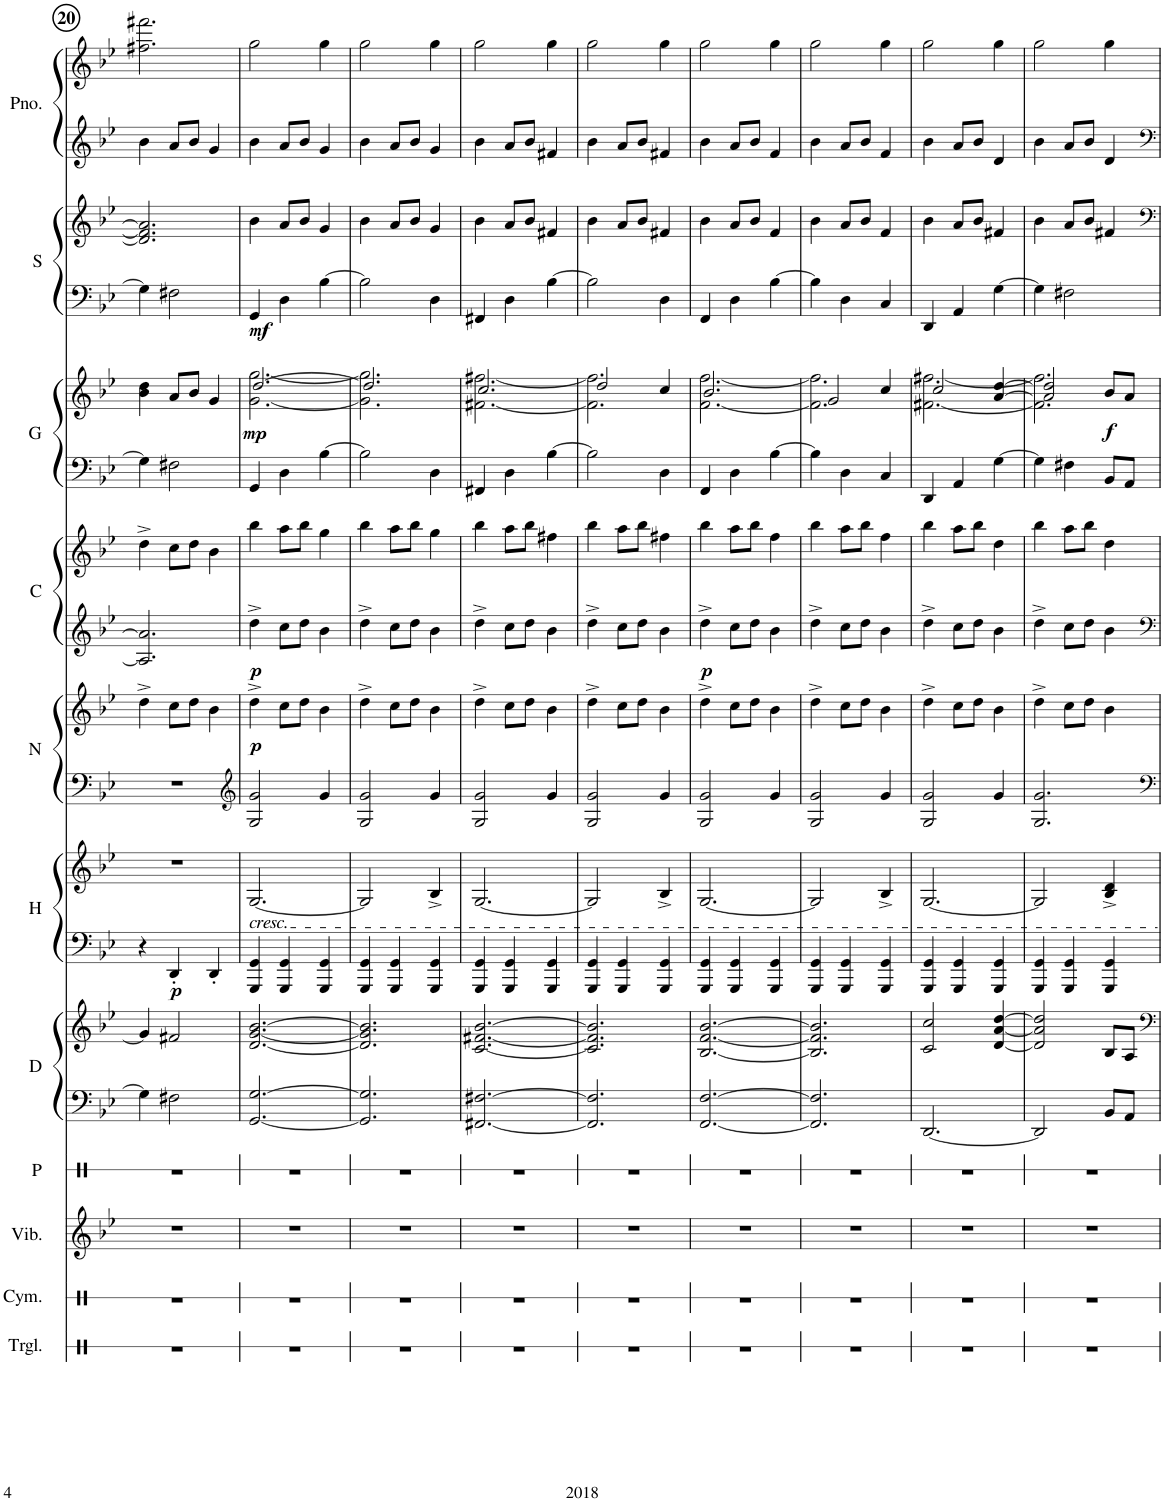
**kern	**kern	**kern	**kern	**kern	**kern	**kern	**kern	**dynam	**kern	**kern	**dynam	**kern	**kern	**dynam	**kern	**kern	**dynam	**kern	**kern	**dynam	**kern	**kern
*part11	*part10	*part9	*part8	*part7	*part7	*part6	*part6	*part6	*part5	*part5	*part5	*part4	*part4	*part4	*part3	*part3	*part3	*part2	*part2	*part2	*part1	*part1
*staff18	*staff17	*staff16	*staff15	*staff14	*staff13	*staff12	*staff11	*staff11/12	*staff10	*staff9	*staff9/10	*staff8	*staff7	*staff7/8	*staff6	*staff5	*staff5/6	*staff4	*staff3	*staff3/4	*staff2	*staff1
*I"Triangle	*I"Cymbal	*I"Vibraphone	*I"Panda	*I"Dana	*	*I"Makeup Cake	*	*	*I"Nate	*	*	*I"Wyoming	*	*	*I"Dumb One	*	*	*I"SANTA!	*	*	*I"Piano	*
*I'Trgl.	*I'Cym.	*I'Vib.	*I'P	*I'D	*	*	*	*	*I'N	*	*	*	*	*	*	*	*	*I'S	*	*	*I'Pno.	*
!!LO:PB:g=z
*clefX	*clefX	*clefG2	*clefX	*clefF4	*clefG2	*clefF4	*clefG2	*	*clefF4	*clefG2	*	*clefG2	*clefG2	*	*clefF4	*clefG2	*	*clefF4	*clefG2	*	*clefG2	*clefG2
*k[]	*k[]	*k[b-e-]	*k[]	*k[b-e-]	*k[b-e-]	*k[b-e-]	*k[b-e-]	*	*k[b-e-]	*k[b-e-]	*	*k[b-e-]	*k[b-e-]	*	*k[b-e-]	*k[b-e-]	*	*k[b-e-]	*k[b-e-]	*	*k[b-e-]	*k[b-e-]
*M3/4	*M3/4	*M3/4	*M3/4	*M3/4	*M3/4	*M3/4	*M3/4	*	*M3/4	*M3/4	*	*M3/4	*M3/4	*	*M3/4	*M3/4	*	*M3/4	*M3/4	*	*M3/4	*M3/4
=20	=20	=20	=20	=20	=20	=20	=20	=20	=20	=20	=20	=20	=20	=20	=20	=20	=20	=20	=20	=20	=20	=20
2.r	2.r	2.r	2.r	4G\]	4g/]	4r	2.r	.	2.r	4dd^\	.	2.A/] 2.a/]	4dd^\	.	4G\]	4b-\ 4dd\	.	4G\]	2.d/] 2.f/] 2.a/]	.	4b-\	2.ff#X\ 2.fff#X\
!	!	!	!	!	!	!	!	!LO:DY:b=2	!	!	!	!	!	!	!	!	!	!	!	!	!	!
.	.	.	.	2F#X\	2f#X/	4DD'/	.	p	.	8cc\L	.	.	8cc\L	.	2F#X\	8a/L	.	2F#X\	.	.	8a/L	.
.	.	.	.	.	.	.	.	.	.	8dd\J	.	.	8dd\J	.	.	8b-/J	.	.	.	.	8b-/J	.
.	.	.	.	.	.	4DD'/	.	.	.	4b-\	.	.	4b-\	.	.	4g/	.	.	.	.	4g/	.
=21	=21	=21	=21	=21	=21	=21	=21	=21	=21	=21	=21	=21	=21	=21	=21	=21	=21	=21	=21	=21	=21	=21
*	*	*	*	*	*	*	*	*	*clefG2	*	*	*	*	*	*	*	*	*	*	*	*	*
*	*	*	*	*	*	*	*	*	*	*	*	*	*	*	*	*^	*	*	*	*	*	*
!	!	!	!	!	!	!	!LO:TX:b:i:t=cresc.	!	!	!	!	!	!	!	!	!	!	!	!	!	!	!	!
!	!	!	!	!	!	!	!	!	!	!	!LO:DY:b	!	!	!LO:DY:b=2	!	!	!	!LO:DY:b	!	!	!LO:DY:b=2	!	!
2.r	2.r	2.r	2.r	[2.GG/ [2.G/	[2.d/ [2.g/ [2.b-/	4GGG/ 4GG/	[2.G/	.	2G/ 2g/	4dd^\	p	4dd^\	4bb-\	p	4GG/	[2.dd/	[2.g\ [2.gg\	mp	4GG/	4b-\	mf	4b-\	2gg\
.	.	.	.	.	.	4GGG/ 4GG/	.	.	.	8cc\L	.	8cc\L	8aa\L	.	4D\	.	.	.	4D\	8a/L	.	8a/L	.
.	.	.	.	.	.	.	.	.	.	8dd\J	.	8dd\J	8bb-\J	.	.	.	.	.	.	8b-/J	.	8b-/J	.
.	.	.	.	.	.	4GGG/ 4GG/	.	.	4g/	4b-\	.	4b-\	4gg\	.	[4B-\	.	.	.	[4B-\	4g/	.	4g/	4gg\
=22	=22	=22	=22	=22	=22	=22	=22	=22	=22	=22	=22	=22	=22	=22	=22	=22	=22	=22	=22	=22	=22	=22	=22
2.r	2.r	2.r	2.r	2.GG/] 2.G/]	2.d/] 2.g/] 2.b-/]	4GGG/ 4GG/	2G/]	.	2G/ 2g/	4dd^\	.	4dd^\	4bb-\	.	2B-\]	2.dd/]	2.g\] 2.gg\]	.	2B-\]	4b-\	.	4b-\	2gg\
.	.	.	.	.	.	4GGG/ 4GG/	.	.	.	8cc\L	.	8cc\L	8aa\L	.	.	.	.	.	.	8a/L	.	8a/L	.
.	.	.	.	.	.	.	.	.	.	8dd\J	.	8dd\J	8bb-\J	.	.	.	.	.	.	8b-/J	.	8b-/J	.
.	.	.	.	.	.	4GGG/ 4GG/	4B-^/	.	4g/	4b-\	.	4b-\	4gg\	.	4D\	.	.	.	4D\	4g/	.	4g/	4gg\
=23	=23	=23	=23	=23	=23	=23	=23	=23	=23	=23	=23	=23	=23	=23	=23	=23	=23	=23	=23	=23	=23	=23	=23
2.r	2.r	2.r	2.r	[2.FF#X/ [2.F#X/	[2.c/ [2.f#X/ [2.b-/	4GGG/ 4GG/	[2.G/	.	2G/ 2g/	4dd^\	.	4dd^\	4bb-\	.	4FF#X/	2.cc/	[2.f#X\ [2.ff#X\	.	4FF#X/	4b-\	.	4b-\	2gg\
.	.	.	.	.	.	4GGG/ 4GG/	.	.	.	8cc\L	.	8cc\L	8aa\L	.	4D\	.	.	.	4D\	8a/L	.	8a/L	.
.	.	.	.	.	.	.	.	.	.	8dd\J	.	8dd\J	8bb-\J	.	.	.	.	.	.	8b-/J	.	8b-/J	.
.	.	.	.	.	.	4GGG/ 4GG/	.	.	4g/	4b-\	.	4b-\	4ff#X\	.	[4B-\	.	.	.	[4B-\	4f#X/	.	4f#X/	4gg\
=24	=24	=24	=24	=24	=24	=24	=24	=24	=24	=24	=24	=24	=24	=24	=24	=24	=24	=24	=24	=24	=24	=24	=24
2.r	2.r	2.r	2.r	2.FF#/] 2.F#/]	2.c/] 2.f#/] 2.b-/]	4GGG/ 4GG/	2G/]	.	2G/ 2g/	4dd^\	.	4dd^\	4bb-\	.	2B-\]	2dd/	2.f#\] 2.ff#\]	.	2B-\]	4b-\	.	4b-\	2gg\
.	.	.	.	.	.	4GGG/ 4GG/	.	.	.	8cc\L	.	8cc\L	8aa\L	.	.	.	.	.	.	8a/L	.	8a/L	.
.	.	.	.	.	.	.	.	.	.	8dd\J	.	8dd\J	8bb-\J	.	.	.	.	.	.	8b-/J	.	8b-/J	.
.	.	.	.	.	.	4GGG/ 4GG/	4B-^/	.	4g/	4b-\	.	4b-\	4ff#X\	.	4D\	4cc/	.	.	4D\	4f#X/	.	4f#X/	4gg\
=25	=25	=25	=25	=25	=25	=25	=25	=25	=25	=25	=25	=25	=25	=25	=25	=25	=25	=25	=25	=25	=25	=25	=25
!	!	!	!	!	!	!	!	!	!	!	!	!	!	!LO:DY:b=2	!	!	!	!	!	!	!	!	!
2.r	2.r	2.r	2.r	[2.FF/ [2.F/	[2.B-/ [2.f/ [2.b-/	4GGG/ 4GG/	[2.G/	.	2G/ 2g/	4dd^\	.	4dd^\	4bb-\	p	4FF/	2.b-/	[2.f\ [2.ff\	.	4FF/	4b-\	.	4b-\	2gg\
.	.	.	.	.	.	4GGG/ 4GG/	.	.	.	8cc\L	.	8cc\L	8aa\L	.	4D\	.	.	.	4D\	8a/L	.	8a/L	.
.	.	.	.	.	.	.	.	.	.	8dd\J	.	8dd\J	8bb-\J	.	.	.	.	.	.	8b-/J	.	8b-/J	.
.	.	.	.	.	.	4GGG/ 4GG/	.	.	4g/	4b-\	.	4b-\	4ff\	.	[4B-\	.	.	.	[4B-\	4f/	.	4f/	4gg\
=26	=26	=26	=26	=26	=26	=26	=26	=26	=26	=26	=26	=26	=26	=26	=26	=26	=26	=26	=26	=26	=26	=26	=26
2.r	2.r	2.r	2.r	2.FF/] 2.F/]	2.B-/] 2.f/] 2.b-/]	4GGG/ 4GG/	2G/]	.	2G/ 2g/	4dd^\	.	4dd^\	4bb-\	.	4B-\]	2g/	2.f\] 2.ff\]	.	4B-\]	4b-\	.	4b-\	2gg\
.	.	.	.	.	.	4GGG/ 4GG/	.	.	.	8cc\L	.	8cc\L	8aa\L	.	4D\	.	.	.	4D\	8a/L	.	8a/L	.
.	.	.	.	.	.	.	.	.	.	8dd\J	.	8dd\J	8bb-\J	.	.	.	.	.	.	8b-/J	.	8b-/J	.
.	.	.	.	.	.	4GGG/ 4GG/	4B-^/	.	4g/	4b-\	.	4b-\	4ff\	.	4C/	4cc/	.	.	4C/	4f/	.	4f/	4gg\
=27	=27	=27	=27	=27	=27	=27	=27	=27	=27	=27	=27	=27	=27	=27	=27	=27	=27	=27	=27	=27	=27	=27	=27
2.r	2.r	2.r	2.r	[2.DD/	2c/ 2cc/	4GGG/ 4GG/	[2.G/	.	2G/ 2g/	4dd^\	.	4dd^\	4bb-\	.	4DD/	2cc/	[2.f#X\ [2.ff#X\	.	4DD/	4b-\	.	4b-\	2gg\
.	.	.	.	.	.	4GGG/ 4GG/	.	.	.	8cc\L	.	8cc\L	8aa\L	.	4AA/	.	.	.	4AA/	8a/L	.	8a/L	.
.	.	.	.	.	.	.	.	.	.	8dd\J	.	8dd\J	8bb-\J	.	.	.	.	.	.	8b-/J	.	8b-/J	.
.	.	.	.	.	[4d/ [4a/ [4dd/	4GGG/ 4GG/	.	.	4g/	4b-\	.	4b-\	4dd\	.	[4G\	[4a/ [4dd/	.	.	[4G\	4f#X/	.	4d/	4gg\
=28	=28	=28	=28	=28	=28	=28	=28	=28	=28	=28	=28	=28	=28	=28	=28	=28	=28	=28	=28	=28	=28	=28	=28
2.r	2.r	2.r	2.r	2DD/]	2d/] 2a/] 2dd/]	4GGG/ 4GG/	2G/]	.	2.G/ 2.g/	4dd^\	.	4dd^\	4bb-\	.	4G\]	2a/] 2dd/]	2.f#\] 2.ff#\]	.	4G\]	4b-\	.	4b-\	2gg\
.	.	.	.	.	.	4GGG/ 4GG/	.	.	.	8cc\L	.	8cc\L	8aa\L	.	4F#X\	.	.	.	2F#X\	8a/L	.	8a/L	.
.	.	.	.	.	.	.	.	.	.	8dd\J	.	8dd\J	8bb-\J	.	.	.	.	.	.	8b-/J	.	8b-/J	.
!	!	!	!	!	!	!	!	!	!	!	!	!	!	!	!	!	!	!LO:DY:b	!	!	!	!	!
.	.	.	.	8BB-/L	8B-/L	4GGG/ 4GG/	4B-/^ 4d/^	.	.	4b-\	.	4b-\	4dd\	.	8BB-/L	8b-/L	.	f	.	4f#X/	.	4d/	4gg\
.	.	.	.	8AA/J	8A/J	.	.	.	.	.	.	.	.	.	8AA/J	8a/J	.	.	.	.	.	.	.
*	*	*	*	*	*	*	*	*	*	*	*	*	*	*	*	*v	*v	*	*	*	*	*	*
=	=	=	=	=	=	=	=	=	=	=	=	=	=	=	=	=	=	=	=	=	=	=
*-	*-	*-	*-	*-	*-	*-	*-	*-	*-	*-	*-	*-	*-	*-	*-	*-	*-	*-	*-	*-	*-	*-
